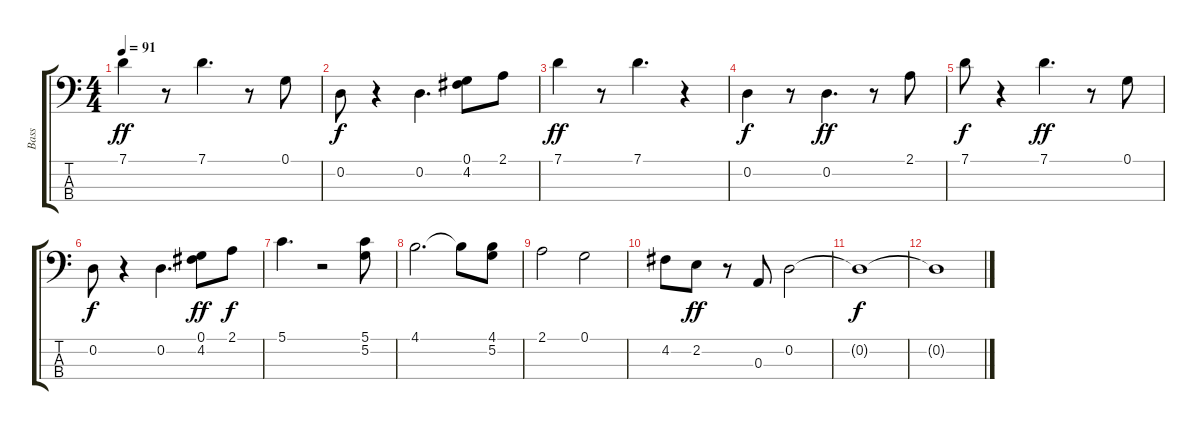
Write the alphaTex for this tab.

\track ("Bass" "Bass") {instrument electricbassfinger}
\staff {score tabs}
\tuning (G2 D2 A1 E1) {hide}
\ts (4 4)
\tempo 91
\clef f4
\ks c
7.1.4{dy ff} r.8 7.1.4{d} r.8 0.1.8 |
0.2.8{dy f} r.4 0.2.4{d} (0.1 4.2).8 2.1.8 |
7.1.4{dy ff} r.8 7.1.4{d} r.4 |
0.2.4{dy f} r.8 0.2.4{d dy ff} r.8 2.1.8 |
7.1.8{dy f} r.4 7.1.4{d dy ff} r.8 0.1.8 |
0.2.8{dy f} r.4 0.2.4{d} (0.1 4.2).8{dy ff} 2.1.8{dy f} |
5.1.4{d} r.2 (5.1 5.2).8 |
4.1.2{d} 4.1{t}.8 (4.1 5.2).8 |
2.1.2 0.1.2 |
4.2.8 2.2.8{dy ff} r.8 0.3.8 0.2.2 |
0.2{t}.1{dy f} |
0.2{t}.1
